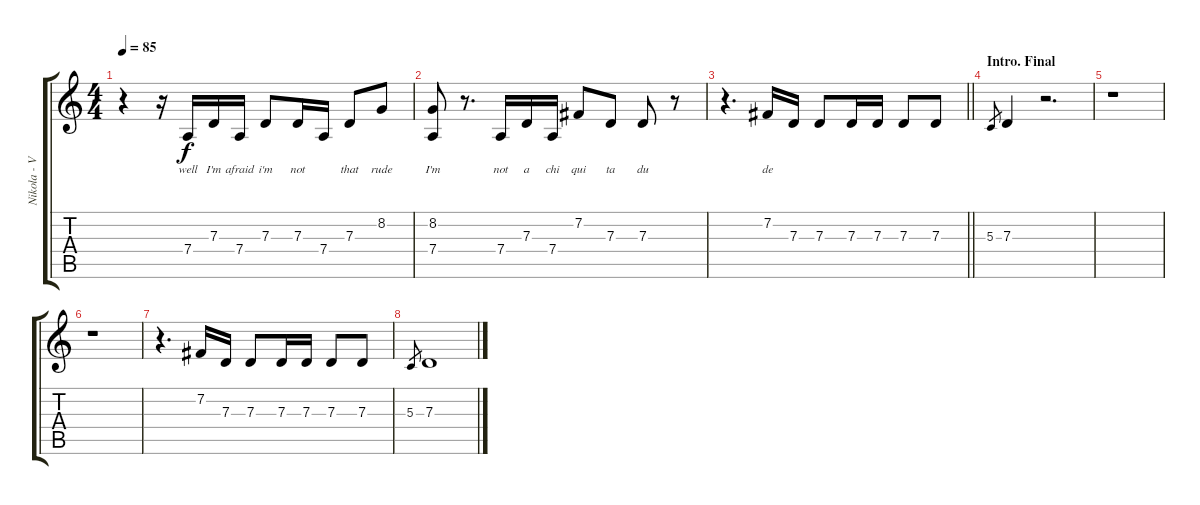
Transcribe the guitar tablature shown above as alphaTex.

\track ("Nikola - Vocal" "Nikola - V") {instrument flute}
\staff {score tabs}
\tuning (E4 B3 G3 D3 A2 E2) {hide}
\ts (4 4)
\tempo 85
\clef g2
\ks c
r.4{dy f} r.16 7.4.16{lyrics (0 "well") lyrics (1 "") lyrics (2 "") lyrics (3 "") lyrics (4 "")} 7.3.16{lyrics (0 "I'm") lyrics (1 "") lyrics (2 "") lyrics (3 "") lyrics (4 "")} 7.4.16{lyrics (0 "afraid") lyrics (1 "") lyrics (2 "") lyrics (3 "") lyrics (4 "")} 7.3.8{lyrics (0 "i'm") lyrics (1 "") lyrics (2 "") lyrics (3 "") lyrics (4 "")} 7.3.16{lyrics (0 "not") lyrics (1 "") lyrics (2 "") lyrics (3 "") lyrics (4 "")} 7.4.16{lyrics (0 "") lyrics (1 "") lyrics (2 "") lyrics (3 "") lyrics (4 "")} 7.3.8{lyrics (0 "that") lyrics (1 "") lyrics (2 "") lyrics (3 "") lyrics (4 "")} 8.2.8{lyrics (0 "rude") lyrics (1 "") lyrics (2 "") lyrics (3 "") lyrics (4 "")} |
(8.2 7.4).8{lyrics (0 "I'm") lyrics (1 "") lyrics (2 "") lyrics (3 "") lyrics (4 "")} r.8{d} 7.4.16{lyrics (0 "not") lyrics (1 "") lyrics (2 "") lyrics (3 "") lyrics (4 "")} 7.3.16{lyrics (0 "a") lyrics (1 "") lyrics (2 "") lyrics (3 "") lyrics (4 "")} 7.4.16{lyrics (0 "chi") lyrics (1 "") lyrics (2 "") lyrics (3 "") lyrics (4 "")} 7.2.8{lyrics (0 "qui") lyrics (1 "") lyrics (2 "") lyrics (3 "") lyrics (4 "")} 7.3.8{lyrics (0 "ta") lyrics (1 "") lyrics (2 "") lyrics (3 "") lyrics (4 "")} 7.3.8{lyrics (0 "du") lyrics (1 "") lyrics (2 "") lyrics (3 "") lyrics (4 "")} r.8 |
\barLineRight lightlight
r.4{d} 7.2.16{lyrics (0 "de") lyrics (1 "") lyrics (2 "") lyrics (3 "") lyrics (4 "")} 7.3.16{lyrics (0 "") lyrics (1 "") lyrics (2 "") lyrics (3 "") lyrics (4 "")} 7.3.8{lyrics (0 "") lyrics (1 "") lyrics (2 "") lyrics (3 "") lyrics (4 "")} 7.3.16{lyrics (0 "") lyrics (1 "") lyrics (2 "") lyrics (3 "") lyrics (4 "")} 7.3.16 7.3.8 7.3.8 |
\section ("" "Intro. Final")
5.3.8{gr} 7.3.4 r.2{d} |
r.1 |
r.1 |
r.4{d} 7.2.16 7.3.16 7.3.8 7.3.16 7.3.16 7.3.8 7.3.8 |
5.3.8{gr} 7.3.1
